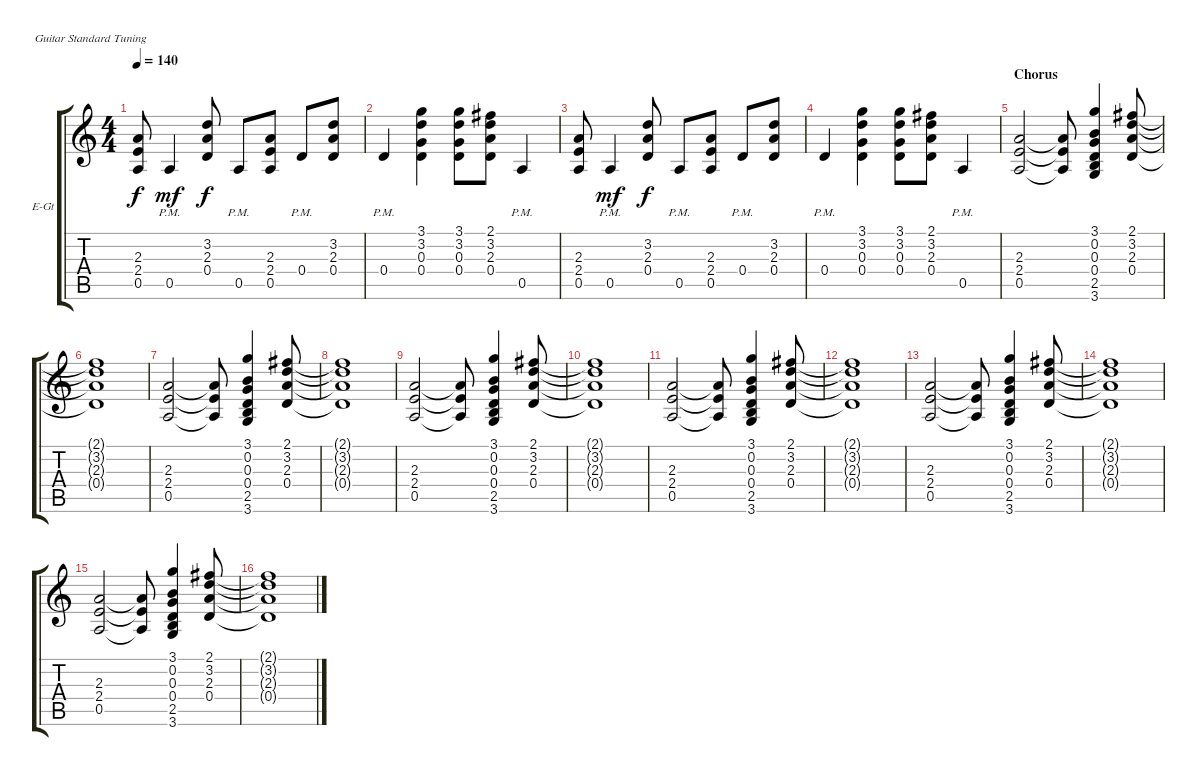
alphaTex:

\bracketExtendMode groupsimilarinstruments
\firstSystemTrackNameOrientation horizontal
\otherSystemsTrackNameOrientation horizontal
\track ("Angus Young" "E-Gt") {instrument distortionguitar}
\staff {score tabs}
\tuning (E4 B3 G3 D3 A2 E2)
\ts (4 4)
\tempo 140
\clef g2
\ks c
(2.3 2.4 0.5).8{dy f} 0.5{pm}.4{dy mf} (3.2 2.3 0.4).8{dy f} 0.5{pm}.8 (2.3 2.4 0.5).8 0.4{pm}.8 (0.4 2.3 3.2).8 |
0.4{pm}.4 (3.1 3.2 0.3 0.4).4 (3.1 3.2 0.3 0.4).8 (2.1 3.2 2.3 0.4).8 0.5{pm}.4 |
(2.3 2.4 0.5).8 0.5{pm}.4{dy mf} (3.2 2.3 0.4).8{dy f} 0.5{pm}.8 (2.3 2.4 0.5).8 0.4{pm}.8 (0.4 2.3 3.2).8 |
0.4{pm}.4 (3.1 3.2 0.3 0.4).4 (3.1 3.2 0.3 0.4).8 (2.1 3.2 2.3 0.4).8 0.5{pm}.4 |
\section ("" "Chorus")
(2.3 2.4 0.5).2 (2.3{t} 2.4{t} 0.5{t}).8 (3.1 0.2 0.3 0.4 2.5 3.6).4 (2.1 3.2 2.3 0.4).8 |
(2.1{t} 3.2{t} 2.3{t} 0.4{t}).1 |
(2.3 2.4 0.5).2 (2.3{t} 2.4{t} 0.5{t}).8 (3.1 0.2 0.3 0.4 2.5 3.6).4 (2.1 3.2 2.3 0.4).8 |
(2.1{t} 3.2{t} 2.3{t} 0.4{t}).1 |
(2.3 2.4 0.5).2 (2.3{t} 2.4{t} 0.5{t}).8 (3.1 0.2 0.3 0.4 2.5 3.6).4 (2.1 3.2 2.3 0.4).8 |
(2.1{t} 3.2{t} 2.3{t} 0.4{t}).1 |
(2.3 2.4 0.5).2 (2.3{t} 2.4{t} 0.5{t}).8 (3.1 0.2 0.3 0.4 2.5 3.6).4 (2.1 3.2 2.3 0.4).8 |
(2.1{t} 3.2{t} 2.3{t} 0.4{t}).1 |
(2.3 2.4 0.5).2 (2.3{t} 2.4{t} 0.5{t}).8 (3.1 0.2 0.3 0.4 2.5 3.6).4 (2.1 3.2 2.3 0.4).8 |
(2.1{t} 3.2{t} 2.3{t} 0.4{t}).1 |
(2.3 2.4 0.5).2 (2.3{t} 2.4{t} 0.5{t}).8 (3.1 0.2 0.3 0.4 2.5 3.6).4 (2.1 3.2 2.3 0.4).8 |
(2.1{t} 3.2{t} 2.3{t} 0.4{t}).1
